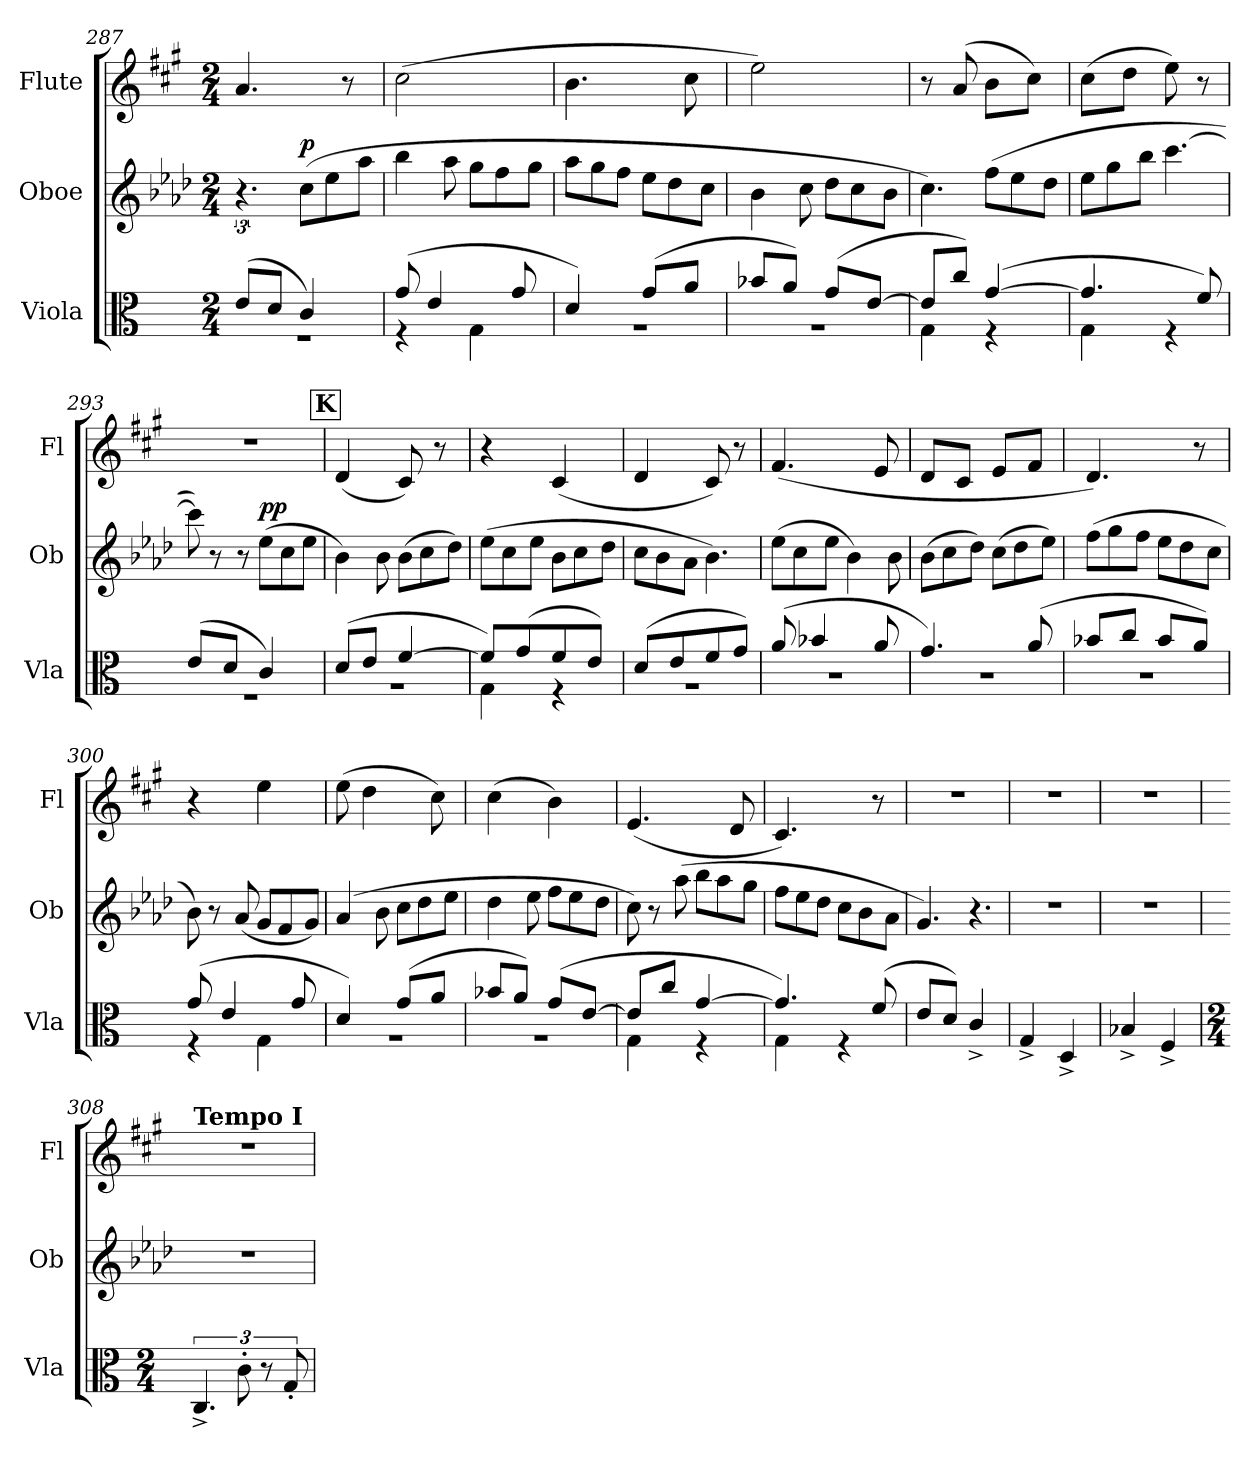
**kern	**dynam	**kern	**dynam	**kern
*part3	*part3	*part2	*part2	*part1
*staff3	*staff3	*staff2	*staff2	*staff1
*I"Viola	*	*I"Oboe	*	*I"Flute
*I'Vla	*	*I'Ob	*	*I'Fl
*clefC3	*	*clefG2	*	*clefG2
*k[]	*	*k[b-e-a-d-]	*	*k[f#c#g#]
*M2/4	*	*M2/4	*	*M2/4
=287	=287	=287	=287	=287
*^	*	*	*	*
(8e/L	2r	.	6.r	.	4.a/
8d/J	.	.	.	.	.
*	*	*	*Xtuplet	*	*
!	!	!	!	!LO:DY:a	!
4c/)	.	.	(12cc\L	p	.
.	.	.	12ee-\	.	.
.	.	.	.	.	8r
.	.	.	12aa-\J	.	.
=288	=288	=288	=288	=288	=288
(8g/	4r	.	6bb-\	.	(2cc#\
4e/	.	.	.	.	.
.	.	.	12aa-\	.	.
.	4G\	.	12gg\L	.	.
.	.	.	12ff\	.	.
8g/	.	.	.	.	.
.	.	.	12gg\J	.	.
=289	=289	=289	=289	=289	=289
4d/)	2r	.	12aa-\L	.	4.b\
.	.	.	12gg\	.	.
.	.	.	12ff\J	.	.
(>8g/L	.	.	12ee-\L	.	.
.	.	.	12dd-\	.	.
8a/J	.	.	.	.	8cc#\
.	.	.	12cc\J	.	.
=290	=290	=290	=290	=290	=290
8b-X/L	2r	.	6b-\	.	2ee\)
8a/J)	.	.	.	.	.
.	.	.	12cc\	.	.
(>8g/L	.	.	12dd-\L	.	.
.	.	.	12cc\	.	.
[8e/J	.	.	.	.	.
.	.	.	12b-\J	.	.
=291	=291	=291	=291	=291	=291
8e/L]	4G\	.	6.cc\)	.	8r
8cc/J)	.	.	.	.	(8a/
([4g/	4r	.	(12ff\L	.	8b\L
.	.	.	12ee-\	.	.
.	.	.	.	.	8cc#\J)
.	.	.	12dd-\J	.	.
=292	=292	=292	=292	=292	=292
4.g/]	4G\	.	12ee-\L	.	(8cc#\L
.	.	.	12gg\	.	.
.	.	.	.	.	8dd\J
.	.	.	12bb-\J	.	.
.	4r	.	[6.ccc\	.	8ee\)
8f/)	.	.	.	.	8r
!!LO:LB:g=z
=293	=293	=293	=293	=293	=293
(8e/L	2r	.	12ccc\])	.	2r
.	.	.	12r	.	.
8d/J	.	.	.	.	.
.	.	.	12r	.	.
!	!	!	!	!LO:DY:a	!
4c/)	.	.	(12ee-\L	pp	.
.	.	.	12cc\	.	.
.	.	.	12ee-\J	.	.
!!LO:REH:place=s1:a:B:fs=14:t=K
=294	=294	=294	=294	=294	=294
(8d/L	2r	.	6b-\)	.	(4d/
8e/J	.	.	.	.	.
.	.	.	12b-\	.	.
[4f/	.	.	(12b-\L	.	8c#/)
.	.	.	12cc\	.	.
.	.	.	.	.	8r
.	.	.	12dd-\J)	.	.
=295	=295	=295	=295	=295	=295
8f/L])	4G\	.	(12ee-\L	.	4r
.	.	.	12cc\	.	.
(8g/	.	.	.	.	.
.	.	.	12ee-\J	.	.
8f/	4r	.	12b-\L	.	(4c#/
.	.	.	12cc\	.	.
8e/J)	.	.	.	.	.
.	.	.	12dd-\J	.	.
=296	=296	=296	=296	=296	=296
(8d/L	2r	.	12cc\L	.	4d/
.	.	.	12b-\	.	.
8e/	.	.	.	.	.
.	.	.	12a-\J	.	.
8f/	.	.	6.b-\)	.	8c#/)
8g/J)	.	.	.	.	8r
=297	=297	=297	=297	=297	=297
(8a/	2r	.	(12ee-\L	.	(4.f#/
.	.	.	12cc\	.	.
4b-X/	.	.	.	.	.
.	.	.	12ee-\J	.	.
.	.	.	6b-\)	.	.
8a/	.	.	.	.	8e/
.	.	.	12b-\	.	.
=298	=298	=298	=298	=298	=298
4.g/)	2r	.	(12b-\L	.	8d/L
.	.	.	12cc\	.	.
.	.	.	.	.	8c#/J
.	.	.	12dd-\J)	.	.
.	.	.	(12cc\L	.	8e/L
.	.	.	12dd-\	.	.
(8a/	.	.	.	.	8f#/J
.	.	.	12ee-\J)	.	.
=299	=299	=299	=299	=299	=299
8b-X/L	2r	.	(12ff\L	.	4.d/)
.	.	.	12gg\	.	.
8cc/J	.	.	.	.	.
.	.	.	12ff\J	.	.
8b-/L	.	.	12ee-\L	.	.
.	.	.	12dd-\	.	.
8a/J)	.	.	.	.	8r
.	.	.	12cc\J	.	.
!!LO:PB:g=z
=300	=300	=300	=300	=300	=300
(8g/	4r	.	12b-\)	.	4r
.	.	.	12r	.	.
4e/	.	.	.	.	.
.	.	.	(12a-/	.	.
.	4G\	.	12g/L	.	4ee\
.	.	.	12f/	.	.
8g/	.	.	.	.	.
.	.	.	12g/J)	.	.
=301	=301	=301	=301	=301	=301
4d/)	2r	.	(6a-/	.	(8ee\
.	.	.	.	.	4dd\
.	.	.	12b-\	.	.
(8g/L	.	.	12cc\L	.	.
.	.	.	12dd-\	.	.
8a/J	.	.	.	.	8cc#\)
.	.	.	12ee-\J	.	.
=302	=302	=302	=302	=302	=302
8b-X/L	2r	.	6dd-\	.	(4cc#\
8a/J)	.	.	.	.	.
.	.	.	12ee-\	.	.
(8g/L	.	.	12ff\L	.	4b\)
.	.	.	12ee-\	.	.
[8e/J	.	.	.	.	.
.	.	.	12dd-\J	.	.
=303	=303	=303	=303	=303	=303
8e/L]	4G\	.	12cc\)	.	(>4.e/
.	.	.	12r	.	.
8cc/J	.	.	.	.	.
.	.	.	(12aa-\	.	.
[4g/	4r	.	12bb-\L	.	.
.	.	.	12aa-\	.	.
.	.	.	.	.	8d/
.	.	.	12gg\J	.	.
=304	=304	=304	=304	=304	=304
4.g/])	4G\	.	12ff\L	.	4.c#/)
.	.	.	12ee-\	.	.
.	.	.	12dd-\J	.	.
.	4r	.	12cc\L	.	.
.	.	.	12b-\	.	.
(8f/	.	.	.	.	8r
.	.	.	12a-\J	.	.
*v	*v	*	*	*	*
=305	=305	=305	=305	=305
8e/L	.	6.g/)	.	2r
8d/J)	.	.	.	.
4c^/	.	6.r	.	.
=306	=306	=306	=306	=306
4G^/	.	2r	.	2r
4D^/	.	.	.	.
=307	=307	=307	=307	=307
4B-X^/	.	2r	.	2r
4F^/	.	.	.	.
!!LO:LB:g=z
=308	=308	=308	=308	=308
!!LO:REH:place=s1:a:B:fs=14:t=L
*M2/4	*	*	*	*
*	*	*	*	*MM132
!	!	!	!	!LO:TX:a:B:t=Tempo I
6.C^/	.	2r	.	2r
*Xtuplet	*	*	*	*
!	!LO:DY:b	!	!	!
12c'\	other-dynamics	.	.	.
12r	.	.	.	.
12G'/	.	.	.	.
=	=	=	=	=
*-	*-	*-	*-	*-
